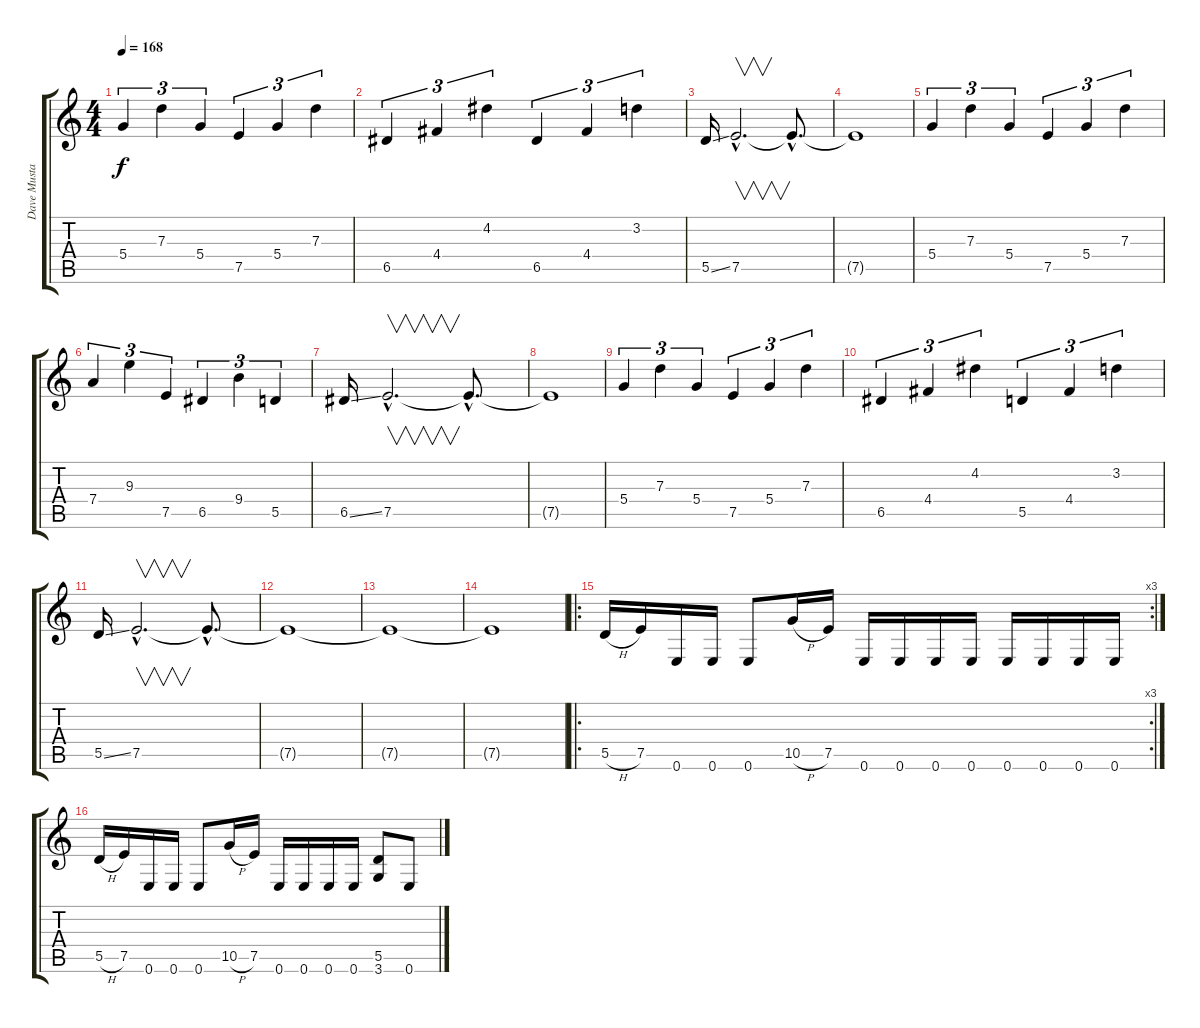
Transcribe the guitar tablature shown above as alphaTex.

\track ("Dave Mustaine" "Dave Musta") {instrument distortionguitar}
\staff {score tabs}
\tuning (E4 B3 G3 D3 A2 E2) {hide}
\ts (4 4)
\tempo 168
\clef g2
\ks c
5.4.4{tu (3 2) dy f} 7.3.4{tu (3 2)} 5.4.4{tu (3 2)} 7.5.4{tu (3 2)} 5.4.4{tu (3 2)} 7.3.4{tu (3 2)} |
6.5.4{tu (3 2)} 4.4.4{tu (3 2)} 4.2.4{tu (3 2)} 6.5.4{tu (3 2)} 4.4.4{tu (3 2)} 3.2.4{tu (3 2)} |
5.5{ss}.16 7.5{hac}.2{v d} 7.5{hac t}.8{d} |
7.5{t}.1 |
5.4.4{tu (3 2)} 7.3.4{tu (3 2)} 5.4.4{tu (3 2)} 7.5.4{tu (3 2)} 5.4.4{tu (3 2)} 7.3.4{tu (3 2)} |
7.4.4{tu (3 2)} 9.3.4{tu (3 2)} 7.5.4{tu (3 2)} 6.5.4{tu (3 2)} 9.4.4{tu (3 2)} 5.5.4{tu (3 2)} |
6.5{ss}.16 7.5{hac}.2{v d} 7.5{hac t}.8{d} |
7.5{t}.1 |
5.4.4{tu (3 2)} 7.3.4{tu (3 2)} 5.4.4{tu (3 2)} 7.5.4{tu (3 2)} 5.4.4{tu (3 2)} 7.3.4{tu (3 2)} |
6.5.4{tu (3 2)} 4.4.4{tu (3 2)} 4.2.4{tu (3 2)} 5.5.4{tu (3 2)} 4.4.4{tu (3 2)} 3.2.4{tu (3 2)} |
5.5{ss}.16 7.5{hac}.2{v d} 7.5{hac t}.8{d} |
7.5{t}.1 |
7.5{t}.1 |
7.5{t}.1 |
\ro
\rc 3
5.5{h}.16 7.5.16 0.6.16 0.6.16 0.6.8 10.5{h}.16 7.5.16 0.6.16 0.6.16 0.6.16 0.6.16 0.6.16 0.6.16 0.6.16 0.6.16 |
5.5{h}.16 7.5.16 0.6.16 0.6.16 0.6.8 10.5{h}.16 7.5.16 0.6.16 0.6.16 0.6.16 0.6.16 (5.5 3.6).8 0.6.8
